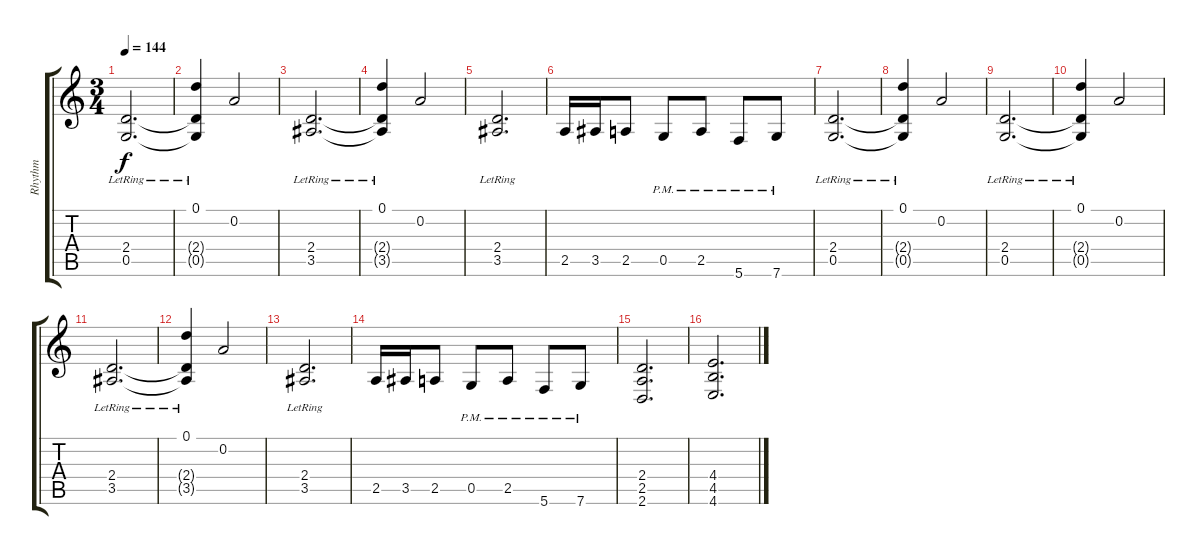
\track ("Rhythm" "Rhythm") {instrument distortionguitar}
\staff {score tabs}
\tuning (D4 A3 F3 C3 G2 C2) {hide}
\ts (3 4)
\tempo 144
\clef g2
\ks c
(2.4{lr} 0.5).2{d dy f} |
(0.1{lr} 2.4{lr t} 0.5{t}).4 0.2.2 |
(2.4{lr} 3.5).2{d} |
(0.1{lr} 2.4{lr t} 3.5{t}).4 0.2.2 |
(2.4{lr} 3.5).2{d} |
2.5.16 3.5.16 2.5.8 0.5{pm}.8 2.5{pm}.8 5.6{pm}.8 7.6{pm}.8 |
(2.4{lr} 0.5).2{d} |
(0.1{lr} 2.4{lr t} 0.5{t}).4 0.2.2 |
(2.4{lr} 0.5).2{d} |
(0.1{lr} 2.4{lr t} 0.5{t}).4 0.2.2 |
(2.4{lr} 3.5).2{d} |
(0.1{lr} 2.4{lr t} 3.5{t}).4 0.2.2 |
(2.4{lr} 3.5).2{d} |
2.5.16 3.5.16 2.5.8 0.5{pm}.8 2.5{pm}.8 5.6{pm}.8 7.6{pm}.8 |
(2.4 2.5 2.6).2{d} |
(4.4 4.5 4.6).2{d}
